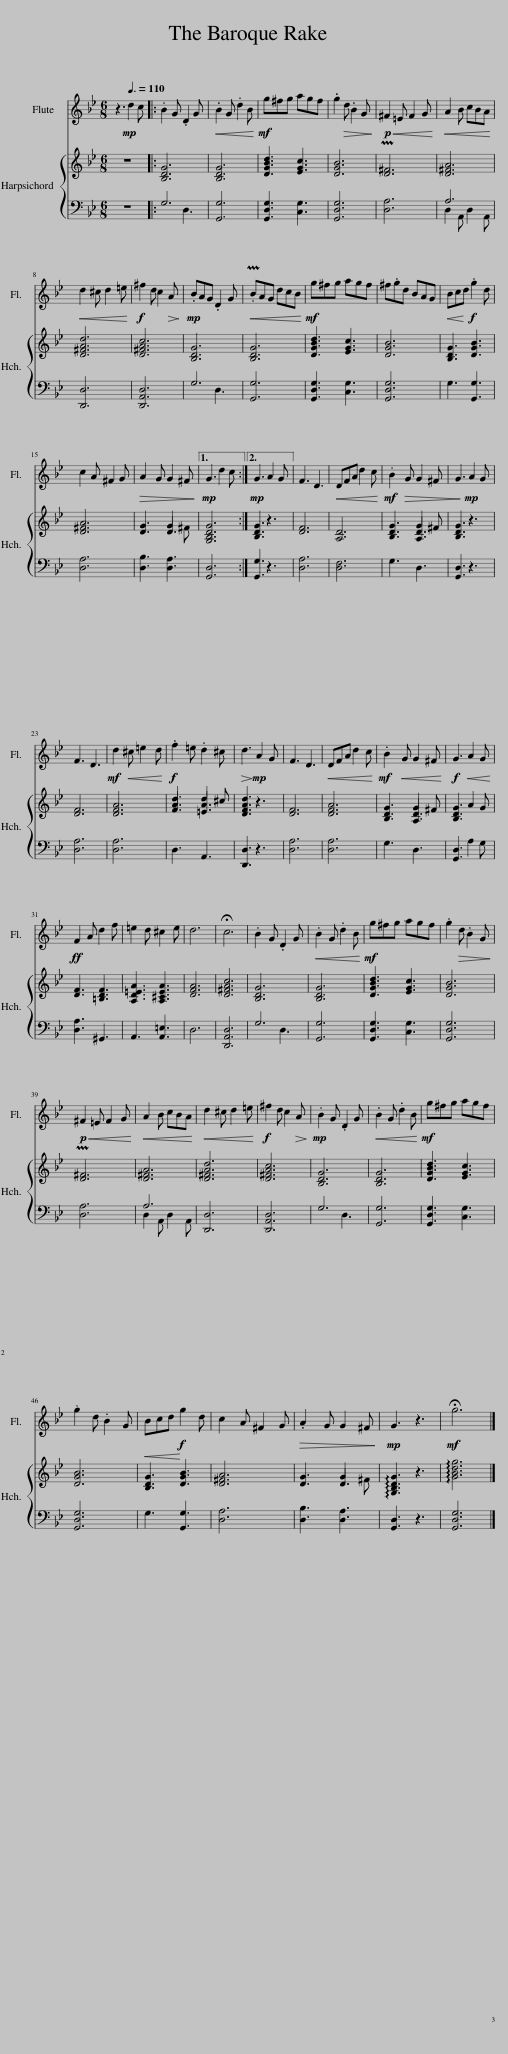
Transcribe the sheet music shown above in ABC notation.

X:1
%%score 1 { ( 2 5 ) | ( 3 4 ) }
L:1/8
M:6/8
I:linebreak $
K:Bb
V:1 treble
V:2 treble
V:5 treble
V:3 bass
V:4 bass
V:1
 z3[Q:3/8=110]!mp! d2 c |: .B2 G .D2 G |!<(! .B2 G .d2 B!<)! |!mf! g^fg agf | .g2!>(! d .B2 G!>)! | %5
!p!!<(! ^F2 =E F2 G!<)! |!<(! A2 B cBA!<)! |$!<(! d2 ^c d2 =e!<)! |!f! ^f2 d c2!>(! A!>)! |!mp! .BAG .D2 G | %10
!<(! .PBAG dcB!<)! |!mf! g^fg agf | ^f.gd BAG |!<(! Bcd!f! .g2 d!<)! |$ c2 A ^F2 G | %15
!>(! A2 G G2 ^F!>)! |1!mp! G3 d2 c :|2!mp! G3 A2 G || F3 D3 |!<(! DFA d2 c!<)! | %20
!mf! .B2!>(! G G2 ^F!>)! | G3!mp! A2 G |$ F3 D3 |!mf! d2!<(! ^c =e2 d!<)! |!f! .f2 =e .d2 ^c | %25
!>(! d3!mp! A2 G!>)! | F3 D3 |!<(! DFA d2 c!<)! |!mf! .B2!<(! G G2 ^F!<)! |!f! G3!<(! A2 G!<)! |$ %30
!ff! F2 A d2 f | =e2 d ^c2 e | d6 | !fermata!c6 | .B2 G .D2 G | %35
!<(! .B2 G .d2 B!<)! |!mf! g^fg agf | .g2!>(! d .B2 G!>)! |$!p!!<(! ^F2 =E F2 G!<)! |!<(! A2 B cBA!<)! | %40
!<(! d2 ^c d2 =e!<)! |!f! ^f2 d c2!>(! A!>)! |!mp! .B2 G .D2 G |!<(! .B2 G .d2 B!<)! |!mf! g^fg agf |$ %45
 .g2 d .B2 G |!<(! Bcd!f! g2 d!<)! | c2 A ^F2 G |!>(! .A2 G G2 ^F!>)! |!mp! G3 z3 | %50
!mf! !fermata!g6 |] %51
V:2
 z6 |:!mp! !arpeggio![B,DG]6 | !arpeggio![B,DG]6 | !arpeggio![DGBd]3 [EGc]3 | !arpeggio![DGB]6 | %5
 P[D^F]6 | !arpeggio![D^FA]6 |$ !arpeggio![D^FAd]6 | !arpeggio![D^FAc]6 | !arpeggio![B,DG]6 | %10
 !arpeggio![B,DG]6 | !arpeggio![DGBd]3 [EGc]3 | !arpeggio![DGB]6 | !arpeggio![B,DG]3 [DGB]3 |$ !arpeggio![D^FA]6 | %15
 !arpeggio![DG]3 !arpeggio!D3 |1 !arpeggio![G,B,DG]6 :|2 !arpeggio![B,DG]3 z3 || !arpeggio![DF]6 | !arpeggio![A,D]6 | %20
 !arpeggio![B,DG]3 !arpeggio![A,D]3 | !arpeggio![B,DG]3 z3 |$ !arpeggio![DF]6 | !arpeggio![DFA]6 | [Fd]3 !arpeggio![=EA]3 | %25
 !arpeggio![DFAd]3 z3 | !arpeggio![DF]6 | !arpeggio![DFA]6 | !arpeggio![B,DG]3 !arpeggio![A,D]3 | !arpeggio![B,DG]3 A2 G |$ %30
 !arpeggio![DF]3 !arpeggio![=B,DF]3 | [A,D=EA]3 [A,^CEA]3 | !arpeggio![DFA]6 | !arpeggio![D^FAc]6 | !arpeggio![B,DG]6 | %35
 !arpeggio![B,DG]6 | !arpeggio![DGBd]3 [EGc]3 | !arpeggio![DGB]6 |$ P[D^F]6 | !arpeggio![D^FA]6 | %40
 !arpeggio![D^FAd]6 | !arpeggio![D^FAc]6 | !arpeggio![B,DG]6 | !arpeggio![B,DG]6 | !arpeggio![DGBd]3 [EGc]3 |$ %45
 !arpeggio![DGB]6 | !arpeggio![B,DG]3 [DGB]3 | !arpeggio![D^FA]6 | !arpeggio![DG]3 !arpeggio!D3 | !arpeggio![G,B,DG]3 z3 | %50
 !arpeggio![GBdg]6 |] %51
V:3
 z6 |: G,6 | [G,,G,]6 | [G,,D,G,]3 [C,G,]3 | [G,,D,G,]6 | %5
 [D,A,]6 | A,6 |$ [D,,D,]6 | [D,,A,,D,]6 | G,6 | %10
 [G,,G,]6 | [G,,D,G,]3 [C,G,]3 | [G,,D,G,]6 | G,3 [G,,G,]3 |$ [D,A,]6 | %15
 [D,B,]3 [D,A,]3 |1 [G,,D,]6 :|2 [G,,G,]3 z3 || [D,A,]6 | [D,F,]6 | %20
 G,3 D,3 | [G,,D,]3 z3 |$ [D,A,]6 | [D,A,]6 | D,3 A,,3 | %25
 [D,,D,]3 z3 | [D,A,]6 | [D,A,]6 | G,3 D,3 | [G,,D,]3 A,2 G, |$ %30
 [D,A,]3 ^G,,3 | A,,3 [A,,=E,]3 | D,6 | [D,,A,,D,]6 | G,6 | %35
 [G,,G,]6 | [G,,D,G,]3 [C,G,]3 | [G,,D,G,]6 |$ [D,A,]6 | A,6 | %40
 [D,,D,]6 | [D,,A,,D,]6 | G,6 | [G,,G,]6 | [G,,D,G,]3 [C,G,]3 |$ %45
 [G,,D,G,]6 | G,3 [G,,G,]3 | [D,A,]6 | [D,B,]3 [D,A,]3 | [G,,D,]3 z3 | %50
 [G,,D,G,]6 |] %51
V:4
 x6 |: x3 D,3 | x6 | x6 | x6 | %5
 x6 | D,2 A,, D,2 A,, |$ x6 | x6 | x3 D,3 | %10
 x6 | x6 | x6 | x6 |$ x6 | %15
 x6 |1 x6 :|2 x6 || x6 | x6 | %20
 x6 | x6 |$ x6 | x6 | x6 | %25
 x6 | x6 | x6 | x6 | x6 |$ %30
 x6 | x6 | x6 | x6 | x3 D,3 | %35
 x6 | x6 | x6 |$ x6 | D,2 A,, D,2 A,, | %40
 x6 | x6 | x3 D,3 | x6 | x6 |$ %45
 x6 | x6 | x6 | x6 | x6 | %50
 x6 |] %51
V:5
 x6 |: x6 | x6 | x6 | x6 | %5
 x6 | x6 |$ x6 | x6 | x6 | %10
 x6 | x6 | x6 | x6 |$ x6 | %15
 x3 G2 ^F |1 x6 :|2 x6 || x6 | x6 | %20
 x3 G2 ^F | x6 |$ x6 | x6 | A3 !arpeggio!d2 ^c | %25
 x6 | x6 | x6 | x3 G2 ^F | x6 |$ %30
 x6 | x6 | x6 | x6 | x6 | %35
 x6 | x6 | x6 |$ x6 | x6 | %40
 x6 | x6 | x6 | x6 | x6 |$ %45
 x6 | x6 | x6 | x3 G2 ^F | x6 | %50
 x6 |] %51
